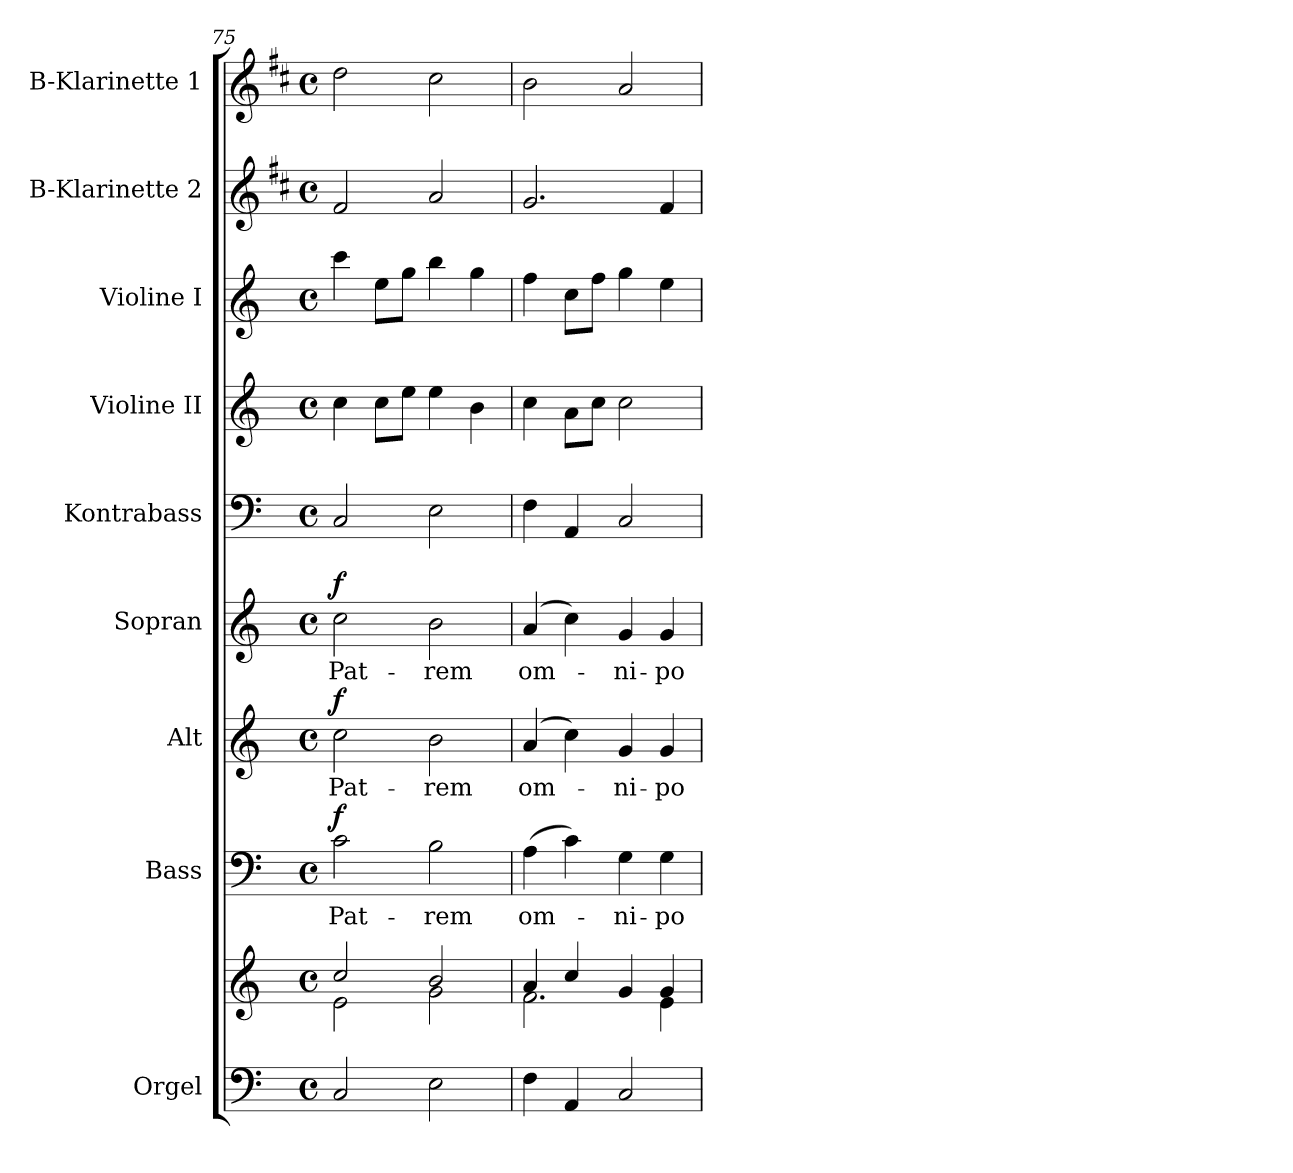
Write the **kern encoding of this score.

**kern	**kern	**kern	**text	**dynam	**kern	**text	**dynam	**kern	**text	**dynam	**kern	**kern	**kern	**kern	**kern
*part9	*part9	*part8	*part8	*part8	*part7	*part7	*part7	*part6	*part6	*part6	*part5	*part4	*part3	*part2	*part1
*staff10	*staff9	*staff8	*staff8	*staff8	*staff7	*staff7	*staff7	*staff6	*staff6	*staff6	*staff5	*staff4	*staff3	*staff2	*staff1
*I"Orgel	*	*I"Bass	*	*	*I"Alt	*	*	*I"Sopran	*	*	*I"Kontrabass	*I"Violine II	*I"Violine I	*I"B-Klarinette 2	*I"B-Klarinette 1
*I'Org.	*	*I'B.	*	*	*I'A.	*	*	*I'S.	*	*	*I'Kb.	*I'Vl. II	*I'Vl. I	*I'B Kl. 2	*I'B Kl. 1
*clefF4	*clefG2	*clefF4	*	*	*clefG2	*	*	*clefG2	*	*	*clefF4	*clefG2	*clefG2	*clefG2	*clefG2
*	*	*	*	*	*	*	*	*	*	*	*ITrd7c12	*	*	*ITrd1c2	*ITrd1c2
*k[]	*k[]	*k[]	*	*	*k[]	*	*	*k[]	*	*	*k[]	*k[]	*k[]	*k[]	*k[]
*C:	*C:	*C:	*	*	*C:	*	*	*C:	*	*	*C:	*C:	*C:	*C:	*C:
*M4/4	*M4/4	*M4/4	*	*	*M4/4	*	*	*M4/4	*	*	*M4/4	*M4/4	*M4/4	*M4/4	*M4/4
*met(c)	*met(c)	*met(c)	*	*	*met(c)	*	*	*met(c)	*	*	*met(c)	*met(c)	*met(c)	*met(c)	*met(c)
=75	=75	=75	=75	=75	=75	=75	=75	=75	=75	=75	=75	=75	=75	=75	=75
*	*^	*	*	*	*	*	*	*	*	*	*	*	*	*	*
!	!	!	!	!LO:LY:b	!LO:DY:a	!	!LO:LY:b	!LO:DY:a	!	!LO:LY:b	!LO:DY:a	!	!	!	!	!
2C/	2cc/	2e\	2c\	Pat-	f	2cc\	Pat-	f	2cc\	Pat-	f	2CC/	4cc\	4ccc\	2e/	2cc\
.	.	.	.	.	.	.	.	.	.	.	.	.	8cc\L	8ee\L	.	.
.	.	.	.	.	.	.	.	.	.	.	.	.	8ee\J	8gg\J	.	.
!	!	!	!	!LO:LY:b	!	!	!LO:LY:b	!	!	!LO:LY:b	!	!	!	!	!	!
2E\	2b/	2g\	2B\	-rem	.	2b\	-rem	.	2b\	-rem	.	2EE\	4ee\	4bb\	2g/	2b\
.	.	.	.	.	.	.	.	.	.	.	.	.	4b\	4gg\	.	.
=76	=76	=76	=76	=76	=76	=76	=76	=76	=76	=76	=76	=76	=76	=76	=76	=76
!	!	!	!	!LO:LY:b	!	!	!LO:LY:b	!	!	!LO:LY:b	!	!	!	!	!	!
4F\	4a/	2.f\	(>4A\	om-	.	(4a/	om-	.	(4a/	om-	.	4FF\	4cc\	4ff\	2.f/	2a\
4AA/	4cc/	.	4c\)	.	.	4cc\)	.	.	4cc\)	.	.	4AAA/	8a\L	8cc\L	.	.
.	.	.	.	.	.	.	.	.	.	.	.	.	8cc\J	8ff\J	.	.
!	!	!	!	!LO:LY:b	!	!	!LO:LY:b	!	!	!LO:LY:b	!	!	!	!	!	!
2C/	4g/	.	4G\	-ni-	.	4g/	-ni-	.	4g/	-ni-	.	2CC/	2cc\	4gg\	.	2g/
!	!	!	!	!LO:LY:b	!	!	!LO:LY:b	!	!	!LO:LY:b	!	!	!	!	!	!
.	4g/	4e\	4G\	-po-	.	4g/	-po-	.	4g/	-po-	.	.	.	4ee\	4e/	.
*	*v	*v	*	*	*	*	*	*	*	*	*	*	*	*	*	*
=	=	=	=	=	=	=	=	=	=	=	=	=	=	=	=
*-	*-	*-	*-	*-	*-	*-	*-	*-	*-	*-	*-	*-	*-	*-	*-
